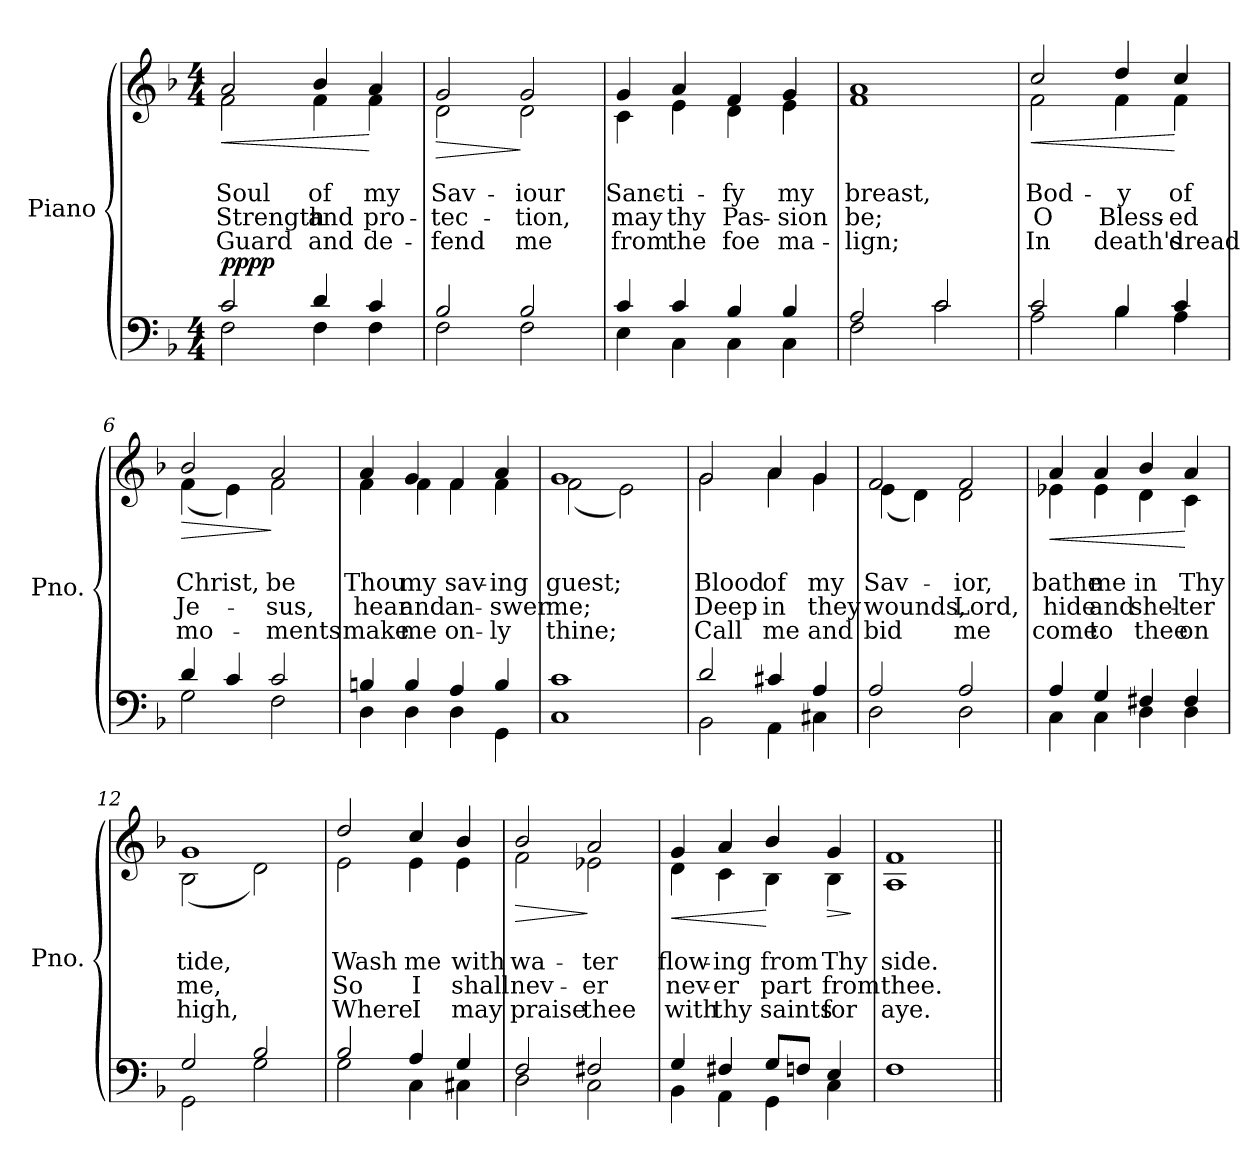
**kern	**kern	**text	**text	**text	**text	**dynam
*part1	*part1	*part1	*part1	*part1	*part1	*part1
*staff2	*staff1	*staff1	*staff1	*staff1	*staff1	*staff1/2
*I"Piano	*	*	*	*	*	*
*I'Pno.	*	*	*	*	*	*
*clefF4	*clefG2	*	*	*	*	*
*k[b-]	*k[b-]	*	*	*	*	*
*M4/4	*M4/4	*	*	*	*	*
*MM90	*MM90	*	*	*	*	*
=1	=1	=1	=1	=1	=1	=1
*^	*	*	*	*	*	*
!	!	!	!	!LO:LY:b	!LO:LY:b	!LO:LY:b	!LO:HP:b
*	*	*^	*	*	*	*	*
!	!	!	!	!	!	!	!	!LO:DY:n=1:a=2
!	!	!	!	!	!	!	!	!LO:DY:n=2:a
2c/	2F\	2a/	2f\	.	Soul	Strength	Guard	< pp pp
!	!	!	!	!	!LO:LY:b	!LO:LY:b	!LO:LY:b	!
4d/	4F\	4b-/	4f\	.	of	and	and	.
!	!	!	!	!	!LO:LY:b	!LO:LY:b	!LO:LY:b	!
4c/	4F\	4a/	4f\	.	my	pro-	de-	[
=2	=2	=2	=2	=2	=2	=2	=2	=2
!	!	!	!	!	!LO:LY:b	!LO:LY:b	!LO:LY:b	!LO:HP:b
2B-/	2F\	2g/	2d\	.	Sav-	-tec-	-fend	>
!	!	!	!	!	!LO:LY:b	!LO:LY:b	!LO:LY:b	!
2B-/	2F\	2g/	2d\	.	-iour	-tion,	me	]
=3	=3	=3	=3	=3	=3	=3	=3	=3
!	!	!	!	!	!LO:LY:b	!LO:LY:b	!LO:LY:b	!
4c/	4E\	4g/	4c\	.	Sanc-	may	from	.
!	!	!	!	!	!LO:LY:b	!LO:LY:b	!LO:LY:b	!
4c/	4C\	4a/	4e\	.	-ti-	thy	the	.
!	!	!	!	!	!LO:LY:b	!LO:LY:b	!LO:LY:b	!
4B-/	4C\	4f/	4d\	.	-fy	Pas-	foe	.
!	!	!	!	!	!LO:LY:b	!LO:LY:b	!LO:LY:b	!
4B-/	4C\	4g/	4e\	.	my	-sion	ma-	.
=4	=4	=4	=4	=4	=4	=4	=4	=4
!	!	!	!	!	!LO:LY:b	!LO:LY:b	!LO:LY:b	!
2A/	2F\	1a	1f	.	breast,	be;	-lign;	.
2c/	2c\	.	.	.	.	.	.	.
=5	=5	=5	=5	=5	=5	=5	=5	=5
!	!	!	!	!	!LO:LY:b	!LO:LY:b	!LO:LY:b	!LO:HP:b
2c/	2A\	2cc/	2f\	.	Bod-	O	In	<
!	!	!	!	!	!LO:LY:b	!LO:LY:b	!LO:LY:b	!
4B-/	4B-\	4dd/	4f\	.	-y	Bless-	death's	.
!	!	!	!	!	!LO:LY:b	!LO:LY:b	!LO:LY:b	!
4c/	4A\	4cc/	4f\	.	of	-ed	dread	[
!!LO:LB:g=z	!!
=6	=6	=6	=6	=6	=6	=6	=6	=6
!	!	!	!	!	!LO:LY:b	!LO:LY:b	!LO:LY:b	!LO:HP:b
4d/	2G\	2b-/	(<4f\	.	Christ,	Je-	mo-	>
4c/	.	.	4e\)	.	.	.	.	.
!	!	!	!	!	!LO:LY:b	!LO:LY:b	!LO:LY:b	!
2c/	2F\	2a/	2f\	.	be	-sus,	-ments	]
=7	=7	=7	=7	=7	=7	=7	=7	=7
!	!	!	!	!	!LO:LY:b	!LO:LY:b	!LO:LY:b	!
4Bn/	4D\	4a/	4f\	.	Thou	hear	make	.
!	!	!	!	!	!LO:LY:b	!LO:LY:b	!LO:LY:b	!
4B/	4D\	4g/	4f\	.	my	and	me	.
!	!	!	!	!	!LO:LY:b	!LO:LY:b	!LO:LY:b	!
4A/	4D\	4f/	4f\	.	sav-	an-	on-	.
!	!	!	!	!	!LO:LY:b	!LO:LY:b	!LO:LY:b	!
4B/	4GG\	4a/	4f\	.	-ing	-swer	-ly	.
=8	=8	=8	=8	=8	=8	=8	=8	=8
!	!	!	!	!	!LO:LY:b	!LO:LY:b	!LO:LY:b	!
1c	1C	1g	(<2f\	.	guest;	me;	thine;	.
.	.	.	2e\)	.	.	.	.	.
=9	=9	=9	=9	=9	=9	=9	=9	=9
!	!	!	!	!	!LO:LY:b	!LO:LY:b	!LO:LY:b	!
2d/	2BB-\	2g/	2g\	.	Blood	Deep	Call	.
!	!	!	!	!	!LO:LY:b	!LO:LY:b	!LO:LY:b	!
4c#X/	4AA\	4a/	4a\	.	of	in	me	.
!	!	!	!	!	!LO:LY:b	!LO:LY:b	!LO:LY:b	!
4A/	4C#X\	4g/	4g\	.	my	they	and	.
=10	=10	=10	=10	=10	=10	=10	=10	=10
!	!	!	!	!	!LO:LY:b	!LO:LY:b	!LO:LY:b	!
2A/	2D\	2f/	(<4e\	.	Sav-	wounds,	bid	.
.	.	.	4d\)	.	.	.	.	.
!	!	!	!	!	!LO:LY:b	!LO:LY:b	!LO:LY:b	!
2A/	2D\	2f/	2d\	.	-ior,	Lord,	me	.
!!LO:LB:g=z	!!
=11	=11	=11	=11	=11	=11	=11	=11	=11
!	!	!	!	!	!LO:LY:b	!LO:LY:b	!LO:LY:b	!LO:HP:b
4A/	4C\	4a/	4e-X\	.	bathe	hide	come	<
!	!	!	!	!	!LO:LY:b	!LO:LY:b	!LO:LY:b	!
4G/	4C\	4a/	4e-\	.	me	and	to	.
!	!	!	!	!	!LO:LY:b	!LO:LY:b	!LO:LY:b	!
4F#X/	4D\	4b-/	4d\	.	in	shel-	thee	.
!	!	!	!	!	!LO:LY:b	!LO:LY:b	!LO:LY:b	!
4F#/	4D\	4a/	4c\	.	Thy	-ter	on	[
=12	=12	=12	=12	=12	=12	=12	=12	=12
!	!	!	!	!	!LO:LY:b	!LO:LY:b	!LO:LY:b	!
2G/	2GG\	1g	(<2B-\	.	tide,	me,	high,	.
2B-/	2G\	.	2d\)	.	.	.	.	.
=13	=13	=13	=13	=13	=13	=13	=13	=13
!	!	!	!	!	!LO:LY:b	!LO:LY:b	!LO:LY:b	!
2B-/	2G\	2dd/	2e\	.	Wash	So	Where	.
!	!	!	!	!	!LO:LY:b	!LO:LY:b	!LO:LY:b	!
4A/	4C\	4cc/	4e\	.	me	I	I	.
!	!	!	!	!	!LO:LY:b	!LO:LY:b	!LO:LY:b	!
4G/	4C#X\	4b-/	4e\	.	with	shall	may	.
=14	=14	=14	=14	=14	=14	=14	=14	=14
!	!	!	!	!	!LO:LY:b	!LO:LY:b	!LO:LY:b	!LO:HP:b
2F/	2D\	2b-/	2f\	.	wa-	nev-	praise	>
!	!	!	!	!	!LO:LY:b	!LO:LY:b	!LO:LY:b	!
2F#X/	2C\	2a/	2e-X\	.	-ter	-er	thee	]
=15	=15	=15	=15	=15	=15	=15	=15	=15
!	!	!	!	!	!LO:LY:b	!LO:LY:b	!LO:LY:b	!LO:HP:b
4G/	4BB-\	4g/	4d\	.	flow-	nev-	with	<
!	!	!	!	!	!LO:LY:b	!LO:LY:b	!LO:LY:b	!
4F#X/	4AA\	4a/	4c\	.	-ing	-er	thy	.
!	!	!	!	!	!LO:LY:b	!LO:LY:b	!LO:LY:b	!
8G/L	4GG\	4b-/	4B-\	.	from	part	saints	[
8Fn/J	.	.	.	.	.	.	.	.
!	!	!	!	!	!LO:LY:b	!LO:LY:b	!LO:LY:b	!LO:HP:b
4E/	4C\	4g/	4B-\	.	Thy	from	for	>
*v	*v	*	*	*	*	*	*	*
*	*v	*v	*	*	*	*	*
.	.	.	.	.	.	]
=16	=16	=16	=16	=16	=16	=16
!	!	!	!LO:LY:b	!LO:LY:b	!LO:LY:b	!
*	*^	*	*	*	*	*
1F	1f	1A	.	side.	thee.	aye.	.
*	*v	*v	*	*	*	*	*
=||	=||	=||	=||	=||	=||	=||
*-	*-	*-	*-	*-	*-	*-
